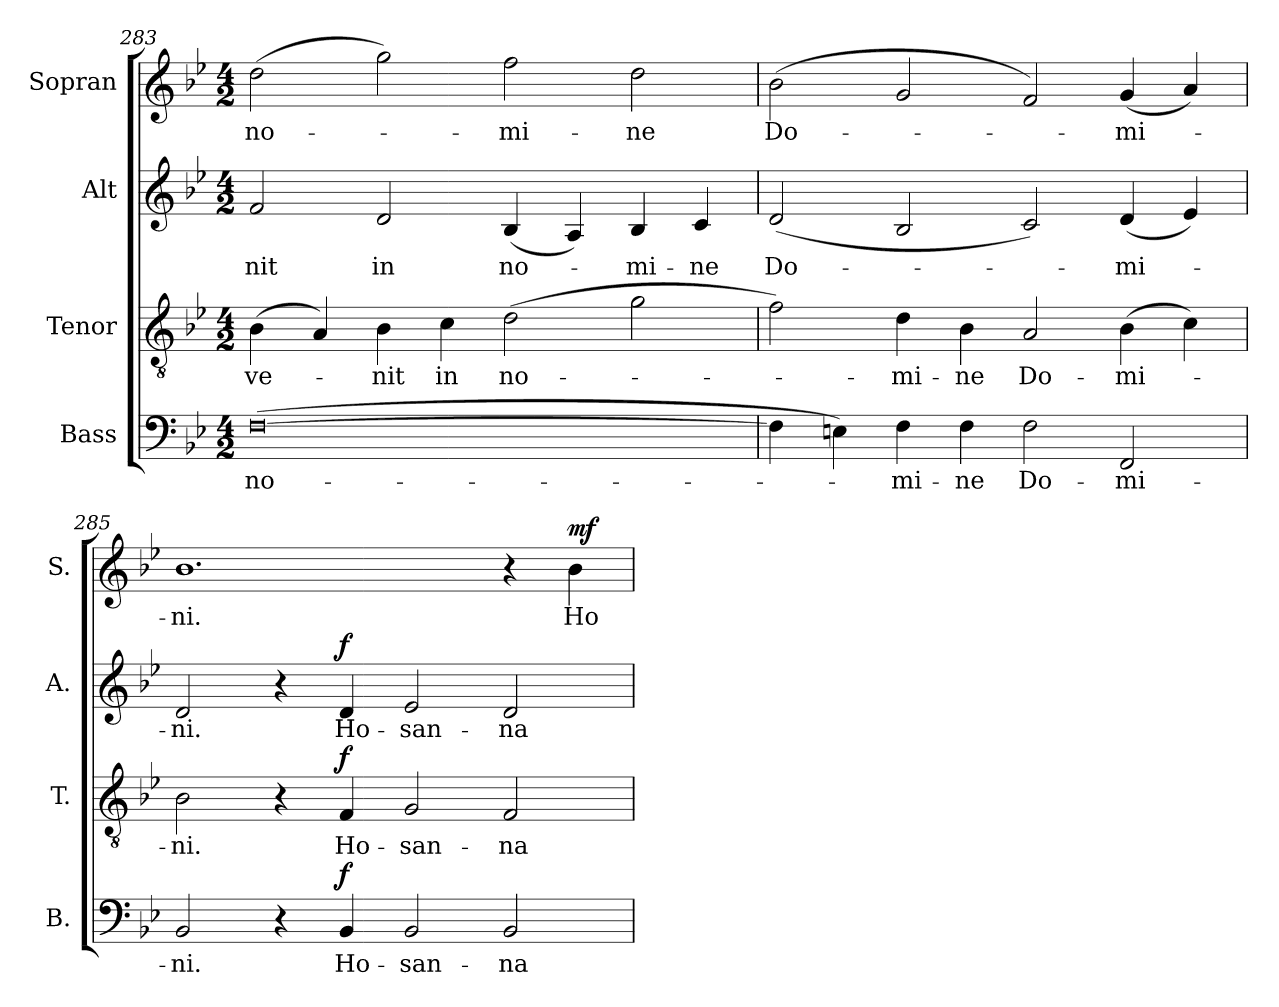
**kern	**text	**dynam	**kern	**text	**dynam	**kern	**text	**dynam	**kern	**text	**dynam
*part4	*part4	*part4	*part3	*part3	*part3	*part2	*part2	*part2	*part1	*part1	*part1
*staff4	*staff4	*staff4	*staff3	*staff3	*staff3	*staff2	*staff2	*staff2	*staff1	*staff1	*staff1
*I"Bass	*	*	*I"Tenor	*	*	*I"Alt	*	*	*I"Sopran	*	*
*I'B.	*	*	*I'T.	*	*	*I'A.	*	*	*I'S.	*	*
*clefF4	*	*	*clefGv2	*	*	*clefG2	*	*	*clefG2	*	*
*k[b-e-]	*	*	*k[b-e-]	*	*	*k[b-e-]	*	*	*k[b-e-]	*	*
*B-:	*	*	*B-:	*	*	*B-:	*	*	*B-:	*	*
*M4/2	*	*	*M4/2	*	*	*M4/2	*	*	*M4/2	*	*
=283	=283	=283	=283	=283	=283	=283	=283	=283	=283	=283	=283
!	!LO:LY:b	!	!	!LO:LY:b	!	!	!LO:LY:b	!	!	!LO:LY:b	!
(>[0F	no-	.	(>4B-\	ve-	.	2f/	-nit	.	(>2dd\	no-	.
.	.	.	4A/)	.	.	.	.	.	.	.	.
!	!	!	!	!LO:LY:b	!	!	!LO:LY:b	!	!	!	!
.	.	.	4B-\	-nit	.	2d/	in	.	2gg\)	.	.
!	!	!	!	!LO:LY:b	!	!	!	!	!	!	!
.	.	.	4c\	in	.	.	.	.	.	.	.
!	!	!	!	!LO:LY:b	!	!	!LO:LY:b	!	!	!LO:LY:b	!
.	.	.	(>2d\	no-	.	(<4B-/	no-	.	2ff\	-mi-	.
.	.	.	.	.	.	4A/)	.	.	.	.	.
!	!	!	!	!	!	!	!LO:LY:b	!	!	!LO:LY:b	!
.	.	.	2g\	.	.	4B-/	-mi-	.	2dd\	-ne	.
!	!	!	!	!	!	!	!LO:LY:b	!	!	!	!
.	.	.	.	.	.	4c/	-ne	.	.	.	.
=284	=284	=284	=284	=284	=284	=284	=284	=284	=284	=284	=284
!	!	!	!	!	!	!	!LO:LY:b	!	!	!LO:LY:b	!
4F\]	.	.	2f\)	.	.	(<2d/	Do-	.	(>2b-\	Do-	.
4En\)	.	.	.	.	.	.	.	.	.	.	.
!	!LO:LY:b	!	!	!LO:LY:b	!	!	!	!	!	!	!
4F\	-mi-	.	4d\	-mi-	.	2B-/	.	.	2g/	.	.
!	!LO:LY:b	!	!	!LO:LY:b	!	!	!	!	!	!	!
4F\	-ne	.	4B-\	-ne	.	.	.	.	.	.	.
!	!LO:LY:b	!	!	!LO:LY:b	!	!	!	!	!	!	!
2F\	Do-	.	2A/	Do-	.	2c/)	.	.	2f/)	.	.
!	!LO:LY:b	!	!	!LO:LY:b	!	!	!LO:LY:b	!	!	!LO:LY:b	!
2FF/	-mi-	.	(>4B-\	-mi-	.	(<4d/	-mi-	.	(<4g/	-mi-	.
.	.	.	4c\)	.	.	4e-/)	.	.	4a/)	.	.
!!LO:LB:g=z
=285	=285	=285	=285	=285	=285	=285	=285	=285	=285	=285	=285
!	!LO:LY:b	!	!	!LO:LY:b	!	!	!LO:LY:b	!	!	!LO:LY:b	!
2BB-/	-ni.	.	2B-\	-ni.	.	2d/	-ni.	.	1.b-	-ni.	.
4r	.	.	4r	.	.	4r	.	.	.	.	.
!	!LO:LY:b	!LO:DY:a	!	!LO:LY:b	!LO:DY:a	!	!LO:LY:b	!LO:DY:a	!	!	!
4BB-/	Ho-	f	4F/	Ho-	f	4d/	Ho-	f	.	.	.
!	!LO:LY:b	!	!	!LO:LY:b	!	!	!LO:LY:b	!	!	!	!
2BB-/	-san-	.	2G/	-san-	.	2e-/	-san-	.	.	.	.
!	!LO:LY:b	!	!	!LO:LY:b	!	!	!LO:LY:b	!	!	!	!
2BB-/	-na	.	2F/	-na	.	2d/	-na	.	4r	.	.
!	!	!	!	!	!	!	!	!	!	!LO:LY:b	!LO:DY:a
.	.	.	.	.	.	.	.	.	4b-\	Ho-	mf
=	=	=	=	=	=	=	=	=	=	=	=
*-	*-	*-	*-	*-	*-	*-	*-	*-	*-	*-	*-
